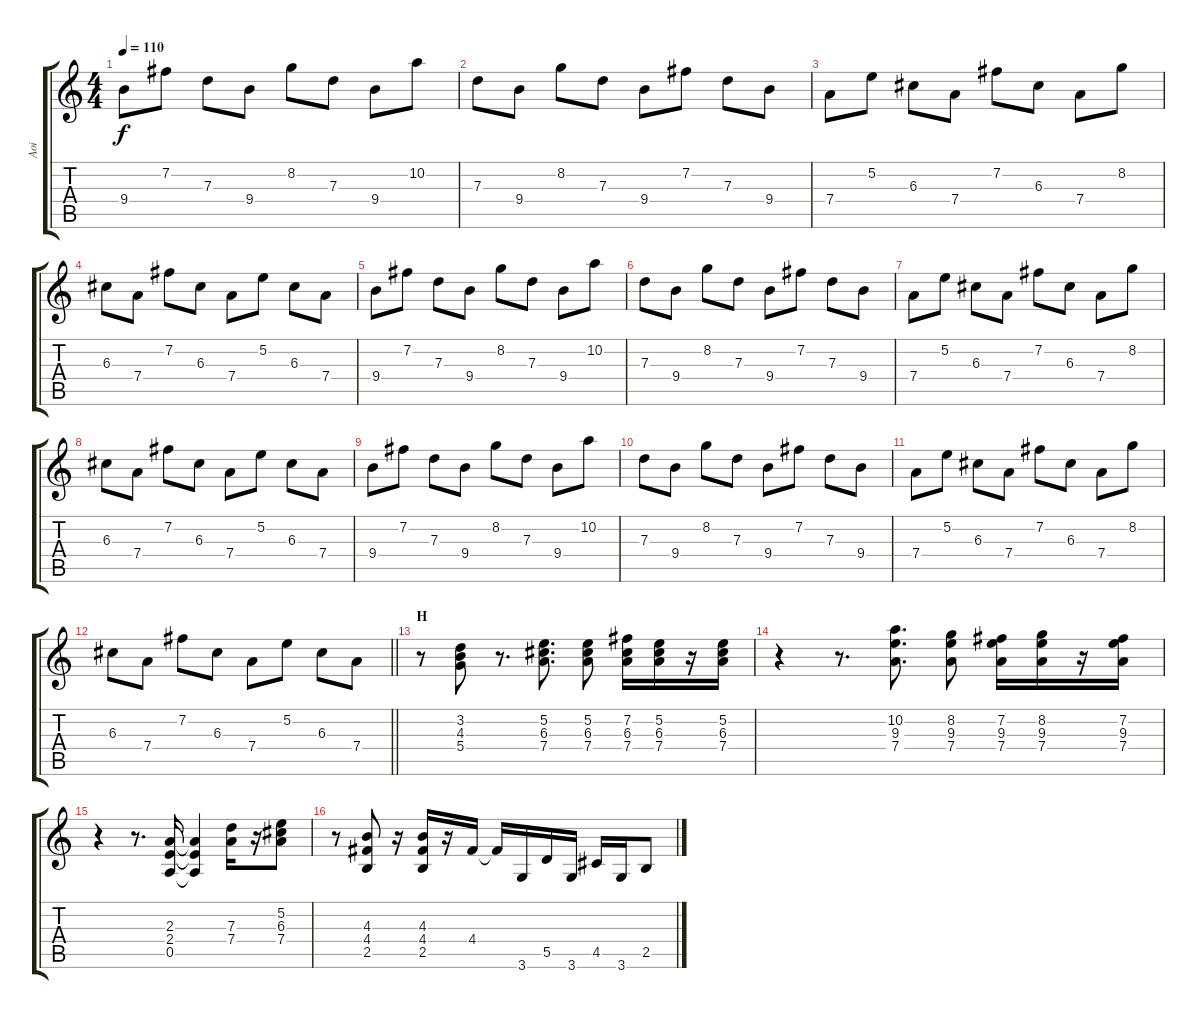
\track ("Aoi" "Aoi") {instrument distortionguitar}
\staff {score tabs}
\tuning (E4 B3 G3 D3 A2 E2) {hide}
\ts (4 4)
\tempo 110
\clef g2
\ks c
9.4.8{dy f} 7.2.8 7.3.8 9.4.8 8.2.8 7.3.8 9.4.8 10.2.8 |
7.3.8 9.4.8 8.2.8 7.3.8 9.4.8 7.2.8 7.3.8 9.4.8 |
7.4.8 5.2.8 6.3.8 7.4.8 7.2.8 6.3.8 7.4.8 8.2.8 |
6.3.8 7.4.8 7.2.8 6.3.8 7.4.8 5.2.8 6.3.8 7.4.8 |
9.4.8{volume 13 instrument electricguitarclean} 7.2.8 7.3.8 9.4.8 8.2.8 7.3.8 9.4.8 10.2.8 |
7.3.8 9.4.8 8.2.8 7.3.8 9.4.8 7.2.8 7.3.8 9.4.8 |
7.4.8 5.2.8 6.3.8 7.4.8 7.2.8 6.3.8 7.4.8 8.2.8 |
6.3.8 7.4.8 7.2.8 6.3.8 7.4.8 5.2.8 6.3.8 7.4.8 |
9.4.8 7.2.8 7.3.8 9.4.8 8.2.8 7.3.8 9.4.8 10.2.8 |
7.3.8 9.4.8 8.2.8 7.3.8 9.4.8 7.2.8 7.3.8 9.4.8 |
7.4.8 5.2.8 6.3.8 7.4.8 7.2.8 6.3.8 7.4.8 8.2.8 |
\barLineRight lightlight
6.3.8 7.4.8 7.2.8 6.3.8 7.4.8 5.2.8 6.3.8 7.4.8 |
\section ("" "H")
r.8{instrument distortionguitar} (3.2 4.3 5.4).8 r.8{d} (5.2 6.3 7.4).8{d} (5.2 6.3 7.4).8 (7.2 6.3 7.4).16 (5.2 6.3 7.4).16 r.16 (5.2 6.3 7.4).16 |
r.4 r.8{d} (10.2 9.3 7.4).8{d} (8.2 9.3 7.4).8 (7.2 9.3 7.4).16 (8.2 9.3 7.4).16 r.16 (7.2 9.3 7.4).16 |
r.4 r.8{d} (2.3 2.4 0.5).16 (2.3{t} 2.4{t} 0.5{t}).4 (7.3 7.4).16 r.16 (5.2 6.3 7.4).8 |
r.8 (4.3 4.4 2.5).8 r.16 (4.3 4.4 2.5).16 r.16 4.4.16 4.4{t}.16 3.6.16 5.5.16 3.6.16 4.5.16 3.6.16 2.5.8
